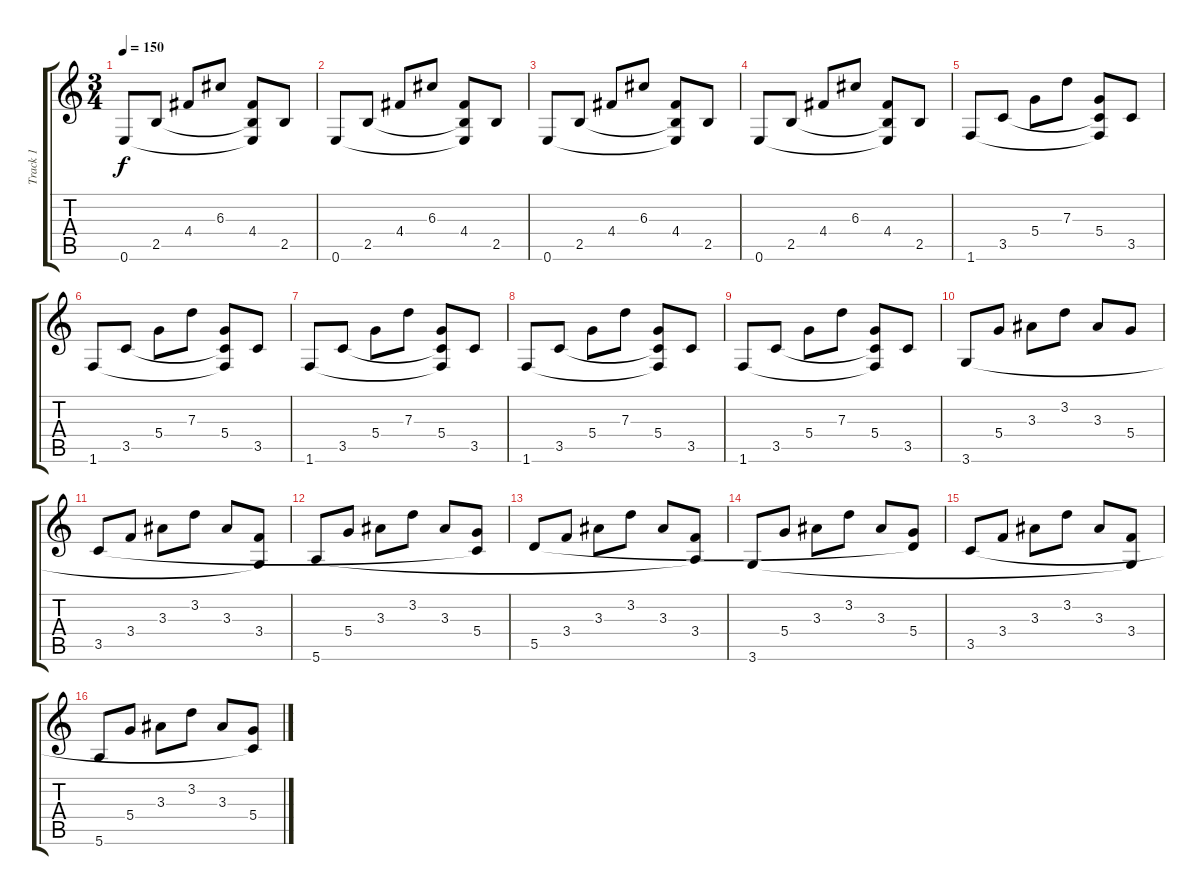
\track ("Track 1" "Track 1") {instrument acousticguitarnylon}
\staff {score tabs}
\tuning (E4 B3 G3 D3 A2 E2) {hide}
\ts (3 4)
\tempo 150
\clef g2
\ks c
0.6.8{dy f} 2.5.8 4.4.8 6.3.8 (4.4 2.5{t} 0.6{t}).8 2.5.8 |
0.6.8 2.5.8 4.4.8 6.3.8 (4.4 2.5{t} 0.6{t}).8 2.5.8 |
0.6.8 2.5.8 4.4.8 6.3.8 (4.4 2.5{t} 0.6{t}).8 2.5.8 |
0.6.8 2.5.8 4.4.8 6.3.8 (4.4 2.5{t} 0.6{t}).8 2.5.8 |
1.6.8 3.5.8 5.4.8 7.3.8 (5.4 3.5{t} 1.6{t}).8 3.5.8 |
1.6.8 3.5.8 5.4.8 7.3.8 (5.4 3.5{t} 1.6{t}).8 3.5.8 |
1.6.8 3.5.8 5.4.8 7.3.8 (5.4 3.5{t} 1.6{t}).8 3.5.8 |
1.6.8 3.5.8 5.4.8 7.3.8 (5.4 3.5{t} 1.6{t}).8 3.5.8 |
1.6.8 3.5.8 5.4.8 7.3.8 (5.4 3.5{t} 1.6{t}).8 3.5.8 |
3.6.8 5.4.8 3.3.8 3.2.8 3.3.8 5.4.8 |
3.5.8 3.4.8 3.3.8 3.2.8 3.3.8 (3.4 3.6{t}).8 |
5.6.8 5.4.8 3.3.8 3.2.8 3.3.8 (5.4 3.5{t}).8 |
5.5.8 3.4.8 3.3.8 3.2.8 3.3.8 (3.4 5.6{t}).8 |
3.6.8 5.4.8 3.3.8 3.2.8 3.3.8 (5.4 5.5{t}).8 |
3.5.8 3.4.8 3.3.8 3.2.8 3.3.8 (3.4 3.6{t}).8 |
5.6.8 5.4.8 3.3.8 3.2.8 3.3.8 (5.4 3.5{t}).8
